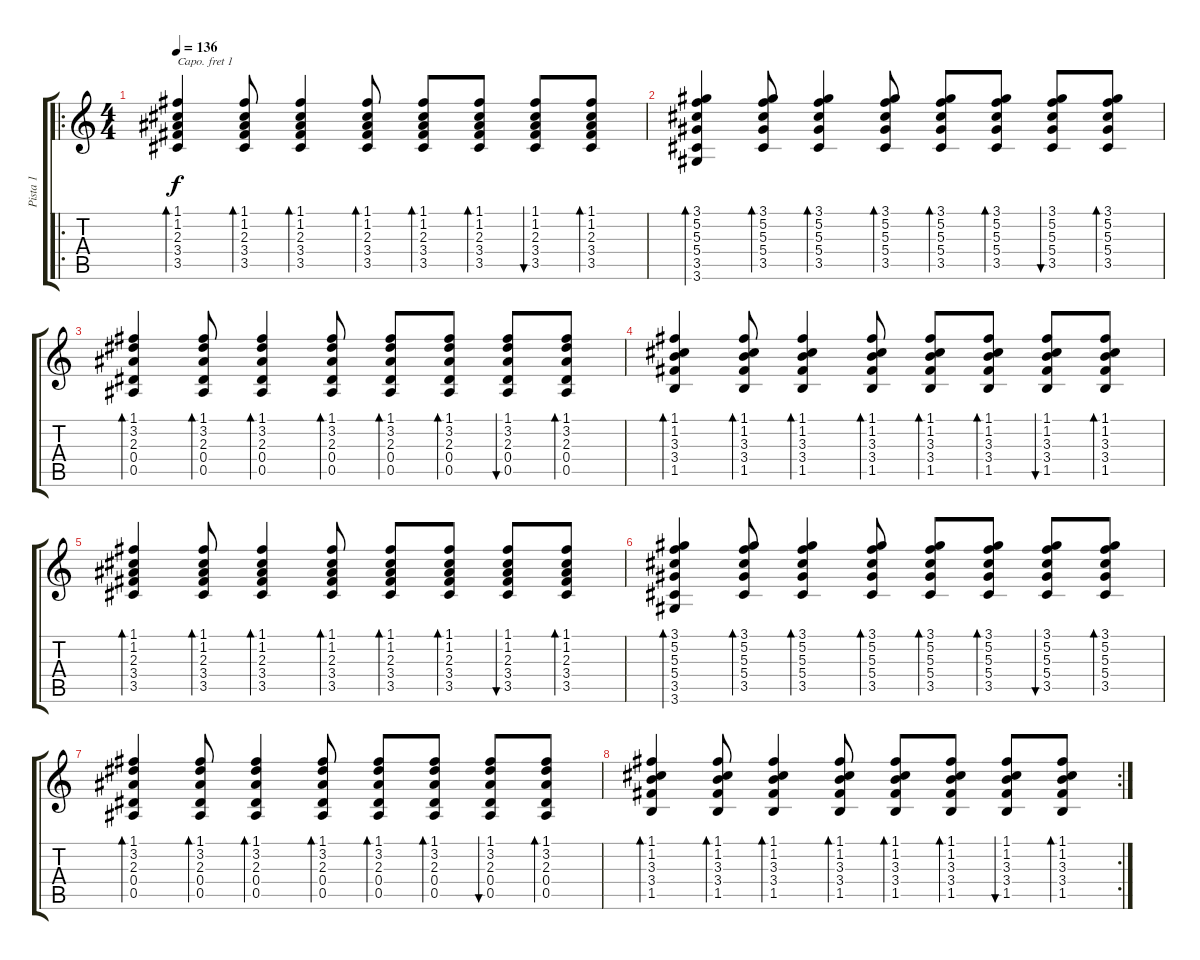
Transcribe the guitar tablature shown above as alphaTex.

\track ("Pista 1" "Pista 1") {instrument acousticguitarsteel}
\staff {score tabs}
\capo 1
\tuning (E4 B3 G3 D3 A2 E2) {hide}
\ro
\ts (4 4)
\tempo 136
\clef g2
\ks c
(1.1 1.2 2.3 3.4 3.5).4{bd 60 dy f} (1.1 1.2 2.3 3.4 3.5).8{bd 60} (1.1 1.2 2.3 3.4 3.5).4{bd 60} (1.1 1.2 2.3 3.4 3.5).8{bd 60} (1.1 1.2 2.3 3.4 3.5).8{bd 60} (1.1 1.2 2.3 3.4 3.5).8{bd 60} (1.1 1.2 2.3 3.4 3.5).8{bu 60} (1.1 1.2 2.3 3.4 3.5).8{bd 60} |
(3.1 5.2 5.3 5.4 3.5 3.6).4{bd 60} (3.1 5.2 5.3 5.4 3.5).8{bd 60} (3.1 5.2 5.3 5.4 3.5).4{bd 60} (3.1 5.2 5.3 5.4 3.5).8{bd 60} (3.1 5.2 5.3 5.4 3.5).8{bd 60} (3.1 5.2 5.3 5.4 3.5).8{bd 60} (3.1 5.2 5.3 5.4 3.5).8{bu 60} (3.1 5.2 5.3 5.4 3.5).8{bd 60} |
(1.1 3.2 2.3 0.4 0.5).4{bd 60} (1.1 3.2 2.3 0.4 0.5).8{bd 60} (1.1 3.2 2.3 0.4 0.5).4{bd 60} (1.1 3.2 2.3 0.4 0.5).8{bd 60} (1.1 3.2 2.3 0.4 0.5).8{bd 60} (1.1 3.2 2.3 0.4 0.5).8{bd 60} (1.1 3.2 2.3 0.4 0.5).8{bu 60} (1.1 3.2 2.3 0.4 0.5).8{bd 60} |
(1.1 1.2 3.3 3.4 1.5).4{bd 60} (1.1 1.2 3.3 3.4 1.5).8{bd 60} (1.1 1.2 3.3 3.4 1.5).4{bd 60} (1.1 1.2 3.3 3.4 1.5).8{bd 60} (1.1 1.2 3.3 3.4 1.5).8{bd 60} (1.1 1.2 3.3 3.4 1.5).8{bd 60} (1.1 1.2 3.3 3.4 1.5).8{bu 60} (1.1 1.2 3.3 3.4 1.5).8{bd 60} |
(1.1 1.2 2.3 3.4 3.5).4{bd 60} (1.1 1.2 2.3 3.4 3.5).8{bd 60} (1.1 1.2 2.3 3.4 3.5).4{bd 60} (1.1 1.2 2.3 3.4 3.5).8{bd 60} (1.1 1.2 2.3 3.4 3.5).8{bd 60} (1.1 1.2 2.3 3.4 3.5).8{bd 60} (1.1 1.2 2.3 3.4 3.5).8{bu 60} (1.1 1.2 2.3 3.4 3.5).8{bd 60} |
(3.1 5.2 5.3 5.4 3.5 3.6).4{bd 60} (3.1 5.2 5.3 5.4 3.5).8{bd 60} (3.1 5.2 5.3 5.4 3.5).4{bd 60} (3.1 5.2 5.3 5.4 3.5).8{bd 60} (3.1 5.2 5.3 5.4 3.5).8{bd 60} (3.1 5.2 5.3 5.4 3.5).8{bd 60} (3.1 5.2 5.3 5.4 3.5).8{bu 60} (3.1 5.2 5.3 5.4 3.5).8{bd 60} |
(1.1 3.2 2.3 0.4 0.5).4{bd 60} (1.1 3.2 2.3 0.4 0.5).8{bd 60} (1.1 3.2 2.3 0.4 0.5).4{bd 60} (1.1 3.2 2.3 0.4 0.5).8{bd 60} (1.1 3.2 2.3 0.4 0.5).8{bd 60} (1.1 3.2 2.3 0.4 0.5).8{bd 60} (1.1 3.2 2.3 0.4 0.5).8{bu 60} (1.1 3.2 2.3 0.4 0.5).8{bd 60} |
\rc 2
(1.1 1.2 3.3 3.4 1.5).4{bd 60} (1.1 1.2 3.3 3.4 1.5).8{bd 60} (1.1 1.2 3.3 3.4 1.5).4{bd 60} (1.1 1.2 3.3 3.4 1.5).8{bd 60} (1.1 1.2 3.3 3.4 1.5).8{bd 60} (1.1 1.2 3.3 3.4 1.5).8{bd 60} (1.1 1.2 3.3 3.4 1.5).8{bu 60} (1.1 1.2 3.3 3.4 1.5).8{bd 60}
